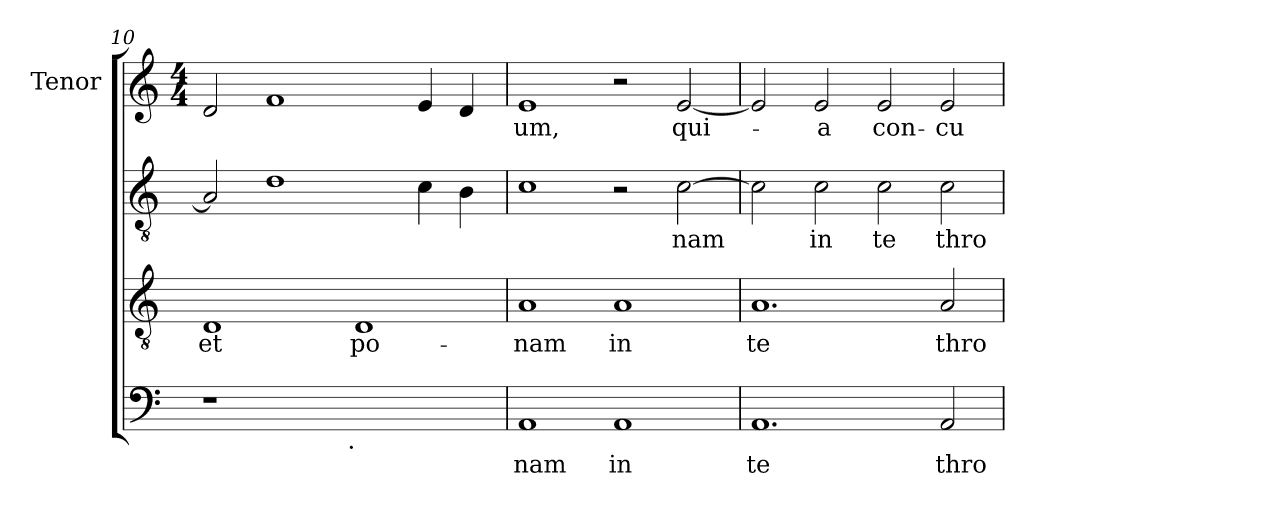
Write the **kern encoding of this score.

**kern	**text	**kern	**text	**kern	**text	**kern	**text
*part4	*part4	*part3	*part3	*part2	*part2	*part1	*part1
*staff4	*staff4	*staff3	*staff3	*staff2	*staff2	*staff1	*staff1
*	*	*	*	*	*	*I"Tenor	*
*clefF4	*	*clefGv2	*	*clefGv2	*	*clefG2	*
*k[]	*	*k[]	*	*k[]	*	*k[]	*
*C:	*	*C:	*	*C:	*	*C:	*
*	*	*	*	*	*	*M4/4	*
=10	=10	=10	=10	=10	=10	=10	=10
!	!	!	!LO:LY:b	!	!	!	!
*^	*	*	*	*	*	*	*
1r	2ryy	.	1D	et	2A/]	.	2d/	.
.	4ryy	.	.	.	1d	.	1f	.
.	8...ryy	.	.	.	.	.	.	.
!	!LO:TX:b:t=.	!	!	!	!	!	!	!
.	1ryy	.	.	.	.	.	.	.
!	!	!	!	!LO:LY:b	!	!	!	!
1ryy	.	.	1D	po-	.	.	.	.
.	.	.	.	.	4c\	.	4e/	.
.	.	.	.	.	4B\	.	4d/	.
.	64ryy	.	.	.	.	.	.	.
!!LO:PB:g=z
=11!	=11!	=11!	=11!	=11!	=11!	=11!	=11!	=11!
!	!	!LO:LY:b	!	!LO:LY:b	!	!	!	!LO:LY:b
*v	*v	*	*	*	*	*	*	*
1AA	-nam	1A	-nam	1c	.	1e	-um,
!	!LO:LY:b	!	!LO:LY:b	!	!	!	!
1AA	in	1A	in	2r	.	2r	.
!	!	!	!	!	!LO:LY:b	!	!LO:LY:b
.	.	.	.	[>2c\	-nam	[<2e/	qui-
=12!	=12!	=12!	=12!	=12!	=12!	=12!	=12!
!	!LO:LY:b	!	!LO:LY:b	!	!	!	!
1.AA	te	1.A	te	2c\]	.	2e/]	.
!	!	!	!	!	!LO:LY:b	!	!LO:LY:b
.	.	.	.	2c\	in	2e/	-a
!	!	!	!	!	!LO:LY:b	!	!LO:LY:b
.	.	.	.	2c\	te	2e/	con-
!	!LO:LY:b	!	!LO:LY:b	!	!LO:LY:b	!	!LO:LY:b
2AA/	thro-	2A/	thro-	2c\	thro-	2e/	-cu-
=!	=!	=!	=!	=!	=!	=!	=!
*-	*-	*-	*-	*-	*-	*-	*-
